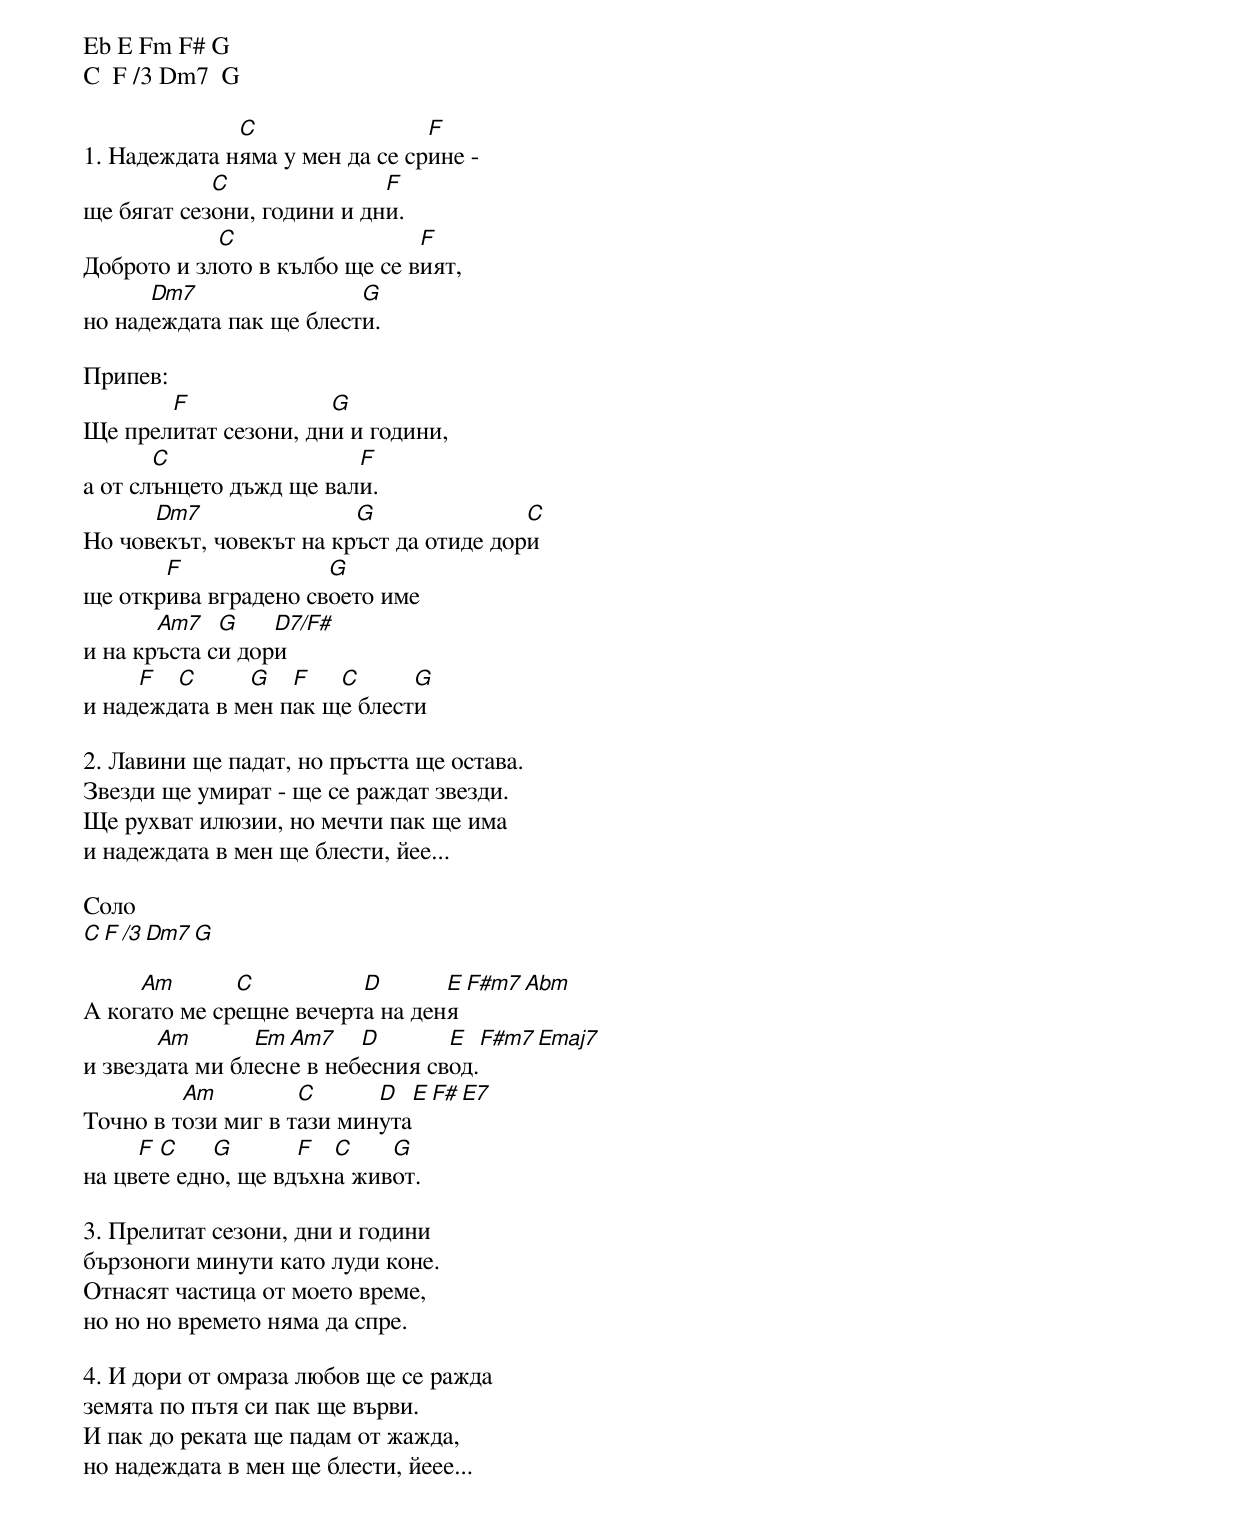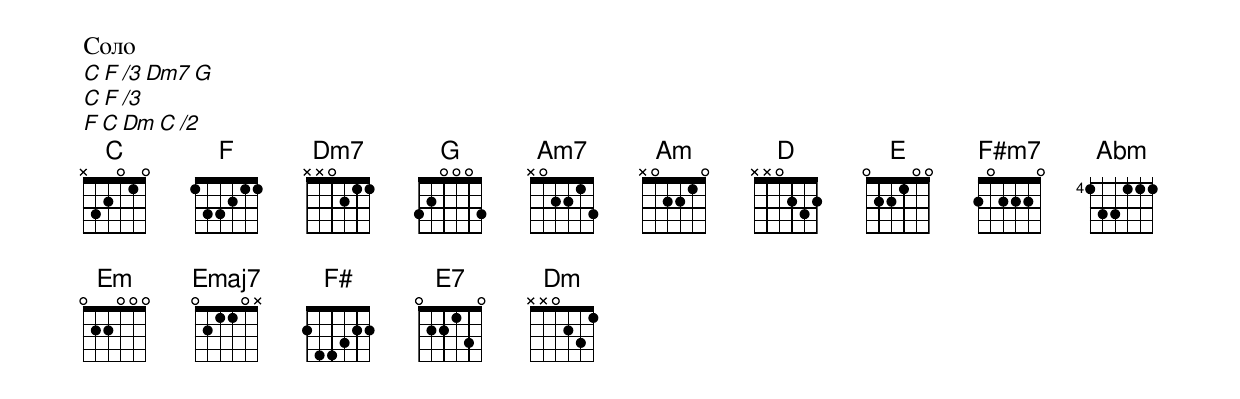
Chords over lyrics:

Eb E Fm F# G
C  F /3 Dm7  G

              C                 F
1. Надеждата няма у мен да се срине -
            C               F
ще бягат сезони, години и дни.
            C                  F
Доброто и злото в кълбо ще се вият,
      Dm7                G
но надеждата пак ще блести.

Припев:
       F              G
Ще прелитат сезони, дни и години,
       C                 F
а от слънцето дъжд ще вали.
      Dm7                G               C
Но човекът, човекът на кръст да отиде дори
       F              G
ще открива вградено своето име
       Am7   G    D7/F#
и на кръста си дори
     F  C      G   F   C      G
и надеждата в мен пак ще блести

2. Лавини ще падат, но пръстта ще остава.
Звезди ще умират - ще се раждат звезди.
Ще рухват илюзии, но мечти пак ще има
и надеждата в мен ще блести, йее...

Соло
C F /3 Dm7 G

     Am       C          D       E  F#m7 Abm
А когато ме срещне вечерта на деня
       Am       Em Am7    D       E  F#m7 Emaj7
и звездата ми блесне в небесния свод.
         Am         C      D  E F# E7
Точно в този миг в тази минута
     F C    G       F  C    G
на цвете едно, ще вдъхна живот.

3. Прелитат сезони, дни и години
бързоноги минути като луди коне.
Отнасят частица от моето време,
но но но времето няма да спре.

4. И дори от омраза любов ще се ражда
земята по пътя си пак ще върви.
И пак до реката ще падам от жажда,
но надеждата в мен ще блести, йеее...

Соло
C F /3 Dm7 G
C F /3
F C Dm C /2
